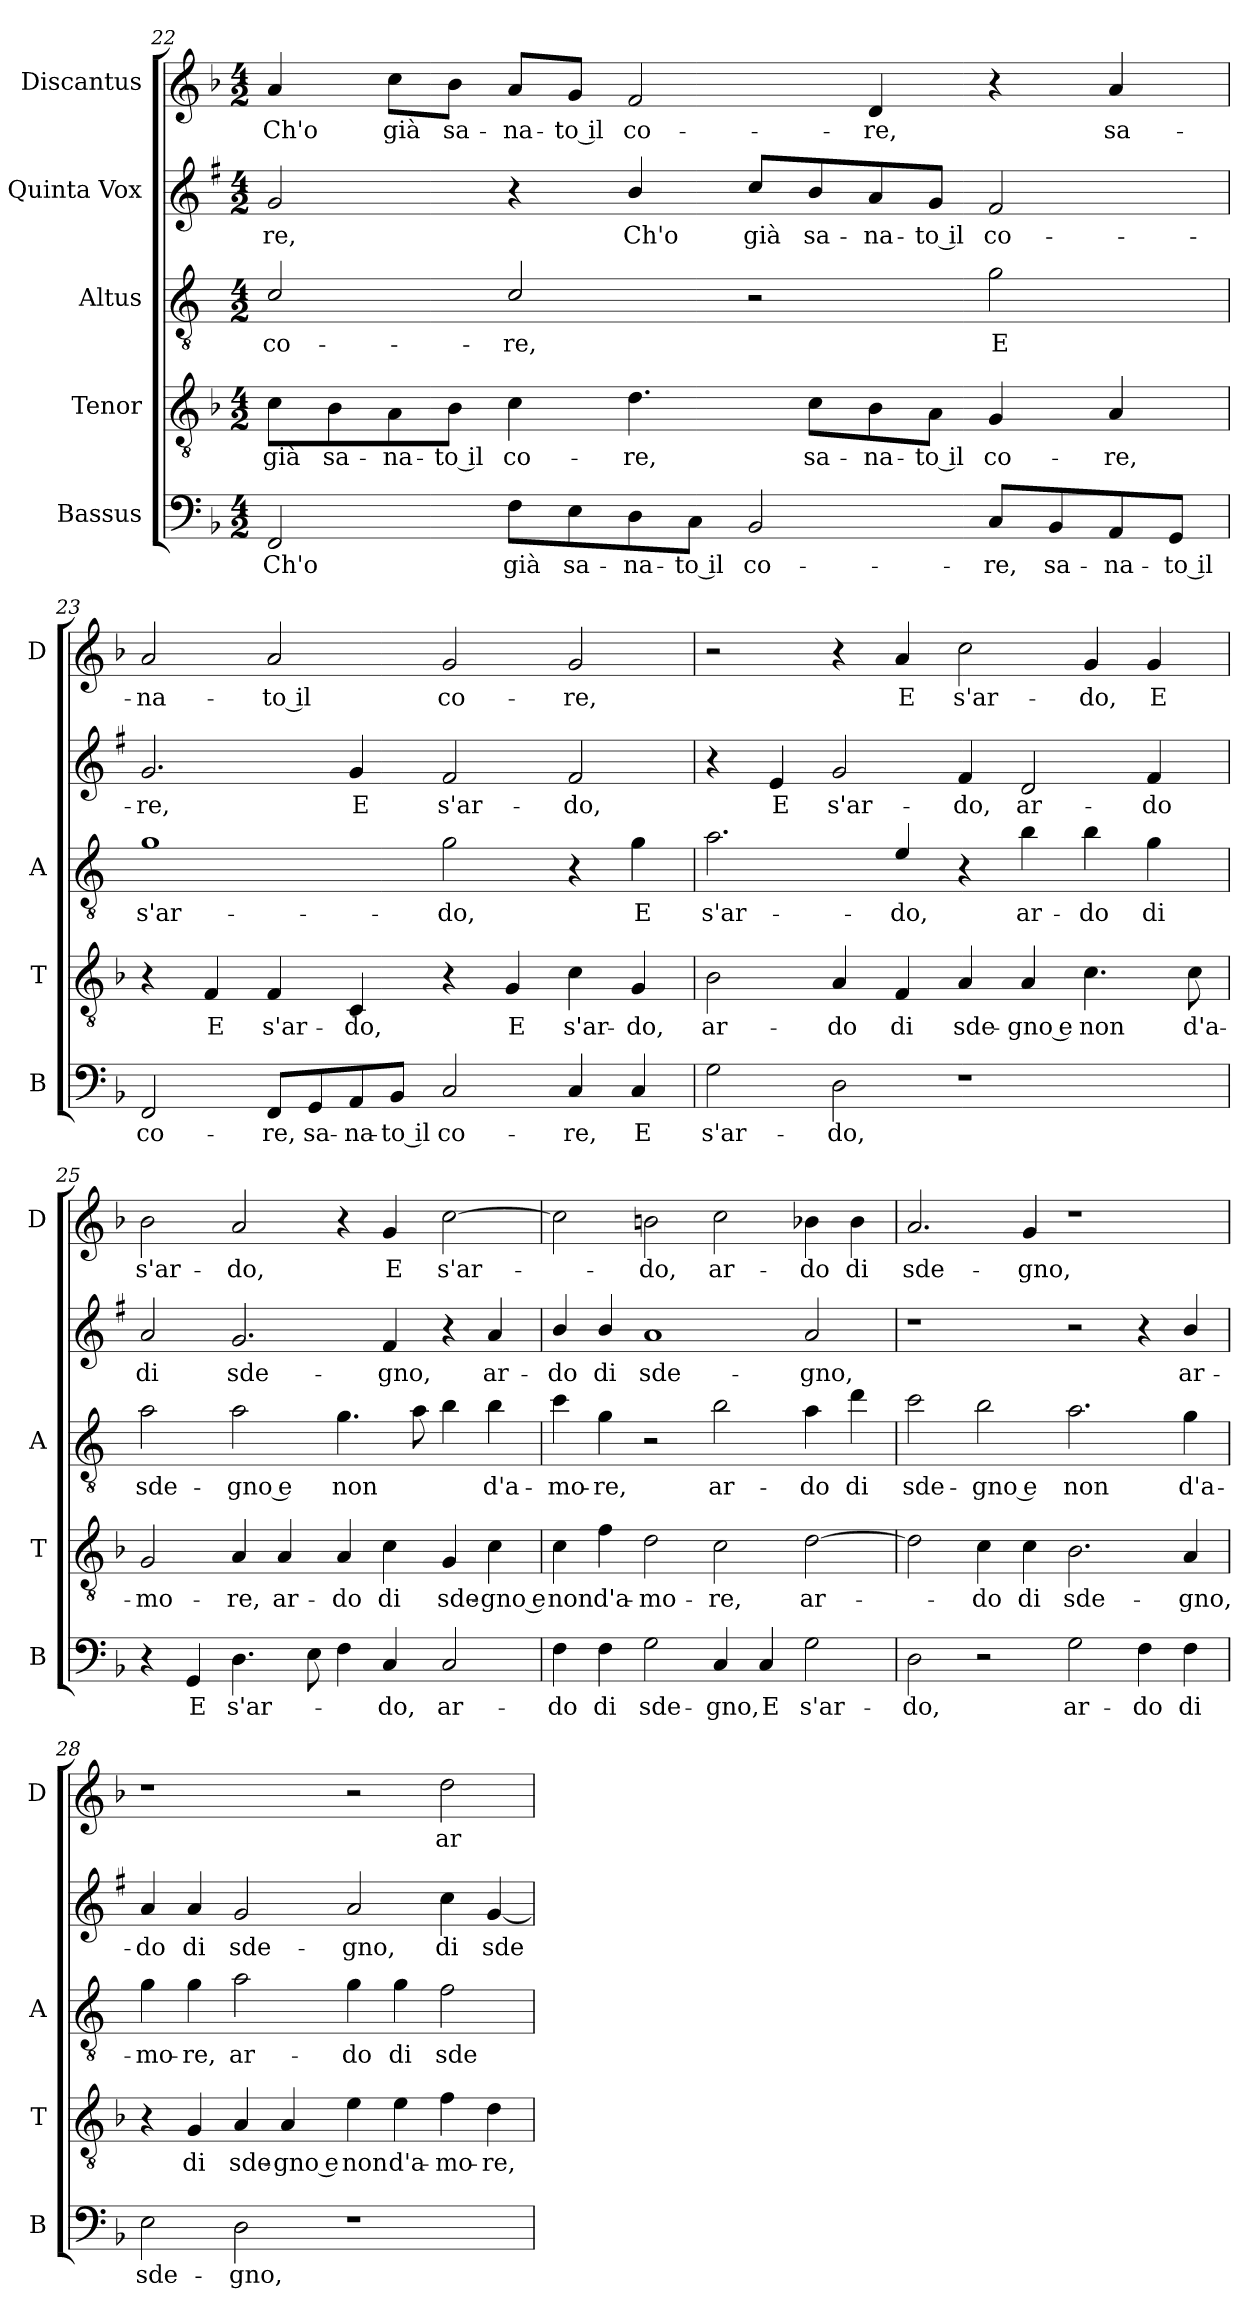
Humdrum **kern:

**kern	**text	**kern	**text	**kern	**text	**kern	**text	**kern	**text
*part5	*part5	*part4	*part4	*part3	*part3	*part2	*part2	*part1	*part1
*staff5	*staff5	*staff4	*staff4	*staff3	*staff3	*staff2	*staff2	*staff1	*staff1
*I"Bassus	*	*I"Tenor	*	*I"Altus	*	*I"Quinta Vox	*	*I"Discantus	*
*I'B	*	*I'T	*	*I'A	*	*	*	*I'D	*
*clefF4	*	*clefGv2	*	*clefGv2	*	*clefG2	*	*clefG2	*
*	*	*	*	*ITrd4c7	*	*ITrd1c2	*	*	*
*k[b-]	*	*k[b-]	*	*k[b-]	*	*k[b-]	*	*k[b-]	*
*F:	*	*F:	*	*F:	*	*F:	*	*F:	*
*M4/2	*	*M4/2	*	*M4/2	*	*M4/2	*	*M4/2	*
=22	=22	=22	=22	=22	=22	=22	=22	=22	=22
!	!LO:LY:b	!	!LO:LY:b	!	!LO:LY:b	!	!LO:LY:b	!	!LO:LY:b
2FF/	Ch'o	8c\L	già	2F/	co-	2f/	-re,	4a/	Ch'o
!	!	!	!LO:LY:b	!	!	!	!	!	!
.	.	8B-\	sa-	.	.	.	.	.	.
!	!	!	!LO:LY:b	!	!	!	!	!	!LO:LY:b
.	.	8A\	-na-	.	.	.	.	8cc\L	già
!	!	!	!LO:LY:b	!	!	!	!	!	!LO:LY:b
.	.	8B-\J	-to il	.	.	.	.	8b-\J	sa-
!	!LO:LY:b	!	!LO:LY:b	!	!LO:LY:b	!	!	!	!LO:LY:b
8F\L	già	4c\	co-	2F/	-re,	4r	.	8a/L	-na-
!	!LO:LY:b	!	!	!	!	!	!	!	!LO:LY:b
8E\	sa-	.	.	.	.	.	.	8g/J	-to il
!	!LO:LY:b	!	!LO:LY:b	!	!	!	!LO:LY:b	!	!LO:LY:b
8D\	-na-	4.d\	-re,	.	.	4a/	Ch'o	2f/	co-
!	!LO:LY:b	!	!	!	!	!	!	!	!
8C\J	-to il	.	.	.	.	.	.	.	.
!	!LO:LY:b	!	!	!	!	!	!LO:LY:b	!	!
2BB-/	co-	.	.	2r	.	8b-/L	già	.	.
!	!	!	!LO:LY:b	!	!	!	!LO:LY:b	!	!
.	.	8c\L	sa-	.	.	8a/	sa-	.	.
!	!	!	!LO:LY:b	!	!	!	!LO:LY:b	!	!LO:LY:b
.	.	8B-\	-na-	.	.	8g/	-na-	4d/	-re,
!	!	!	!LO:LY:b	!	!	!	!LO:LY:b	!	!
.	.	8A\J	-to il	.	.	8f/J	-to il	.	.
!	!LO:LY:b	!	!LO:LY:b	!	!LO:LY:b	!	!LO:LY:b	!	!
8C/L	-re,	4G/	co-	2c\	E	2e/	co-	4r	.
!	!LO:LY:b	!	!	!	!	!	!	!	!
8BB-/	sa-	.	.	.	.	.	.	.	.
!	!LO:LY:b	!	!LO:LY:b	!	!	!	!	!	!LO:LY:b
8AA/	-na-	4A/	-re,	.	.	.	.	4a/	sa-
!	!LO:LY:b	!	!	!	!	!	!	!	!
8GG/J	-to il	.	.	.	.	.	.	.	.
=23	=23	=23	=23	=23	=23	=23	=23	=23	=23
!	!LO:LY:b	!	!	!	!LO:LY:b	!	!LO:LY:b	!	!LO:LY:b
2FF/	co-	4r	.	1c	s'ar-	2.f/	-re,	2a/	-na-
!	!	!	!LO:LY:b	!	!	!	!	!	!
.	.	4F/	E	.	.	.	.	.	.
!	!LO:LY:b	!	!LO:LY:b	!	!	!	!	!	!LO:LY:b
8FF/L	-re,	4F/	s'ar-	.	.	.	.	2a/	-to il
!	!LO:LY:b	!	!	!	!	!	!	!	!
8GG/	sa-	.	.	.	.	.	.	.	.
!	!LO:LY:b	!	!LO:LY:b	!	!	!	!LO:LY:b	!	!
8AA/	-na-	4C/	-do,	.	.	4f/	E	.	.
!	!LO:LY:b	!	!	!	!	!	!	!	!
8BB-/J	-to il	.	.	.	.	.	.	.	.
!	!LO:LY:b	!	!	!	!LO:LY:b	!	!LO:LY:b	!	!LO:LY:b
2C/	co-	4r	.	2c\	-do,	2e/	s'ar-	2g/	co-
!	!	!	!LO:LY:b	!	!	!	!	!	!
.	.	4G/	E	.	.	.	.	.	.
!	!LO:LY:b	!	!LO:LY:b	!	!	!	!LO:LY:b	!	!LO:LY:b
4C/	-re,	4c\	s'ar-	4r	.	2e/	-do,	2g/	-re,
!	!LO:LY:b	!	!LO:LY:b	!	!LO:LY:b	!	!	!	!
4C/	E	4G/	-do,	4c\	E	.	.	.	.
!!LO:PB:g=z
=24	=24	=24	=24	=24	=24	=24	=24	=24	=24
!	!LO:LY:b	!	!LO:LY:b	!	!LO:LY:b	!	!	!	!
2G\	s'ar-	2B-\	ar-	2.d\	s'ar-	4r	.	2r	.
!	!	!	!	!	!	!	!LO:LY:b	!	!
.	.	.	.	.	.	4d/	E	.	.
!	!LO:LY:b	!	!LO:LY:b	!	!	!	!LO:LY:b	!	!
2D\	-do,	4A/	-do	.	.	2f/	s'ar-	4r	.
!	!	!	!LO:LY:b	!	!LO:LY:b	!	!	!	!LO:LY:b
.	.	4F/	di	4A/	-do,	.	.	4a/	E
!	!	!	!LO:LY:b	!	!	!	!LO:LY:b	!	!LO:LY:b
1r	.	4A/	sde-	4r	.	4e/	-do,	2cc\	s'ar-
!	!	!	!LO:LY:b	!	!LO:LY:b	!	!LO:LY:b	!	!
.	.	4A/	-gno e	4e\	ar-	2c/	ar-	.	.
!	!	!	!LO:LY:b	!	!LO:LY:b	!	!	!	!LO:LY:b
.	.	4.c\	non	4e\	-do	.	.	4g/	-do,
!	!	!	!	!	!LO:LY:b	!	!LO:LY:b	!	!LO:LY:b
.	.	.	.	4c\	di	4e/	-do	4g/	E
!	!	!	!LO:LY:b	!	!	!	!	!	!
.	.	8c\	d'a-	.	.	.	.	.	.
=25	=25	=25	=25	=25	=25	=25	=25	=25	=25
!	!	!	!LO:LY:b	!	!LO:LY:b	!	!LO:LY:b	!	!LO:LY:b
4r	.	2G/	-mo-	2d\	sde-	2g/	di	2b-\	s'ar-
!	!LO:LY:b	!	!	!	!	!	!	!	!
4GG/	E	.	.	.	.	.	.	.	.
!	!LO:LY:b	!	!LO:LY:b	!	!LO:LY:b	!	!LO:LY:b	!	!LO:LY:b
4.D\	s'ar-	4A/	-re,	2d\	-gno e	2.f/	sde-	2a/	-do,
!	!	!	!LO:LY:b	!	!	!	!	!	!
.	.	4A/	ar-	.	.	.	.	.	.
8E\	.	.	.	.	.	.	.	.	.
!	!	!	!LO:LY:b	!	!LO:LY:b	!	!	!	!
4F\	.	4A/	-do	4.c\	non	.	.	4r	.
!	!LO:LY:b	!	!LO:LY:b	!	!	!	!LO:LY:b	!	!LO:LY:b
4C/	-do,	4c\	di	.	.	4e/	-gno,	4g/	E
.	.	.	.	8d\	.	.	.	.	.
!	!LO:LY:b	!	!LO:LY:b	!	!	!	!	!	!LO:LY:b
2C/	ar-	4G/	sde-	4e\	.	4r	.	[2cc\	s'ar-
!	!	!	!LO:LY:b	!	!LO:LY:b	!	!LO:LY:b	!	!
.	.	4c\	-gno e	4e\	d'a-	4g/	ar-	.	.
=26	=26	=26	=26	=26	=26	=26	=26	=26	=26
!	!LO:LY:b	!	!LO:LY:b	!	!LO:LY:b	!	!LO:LY:b	!	!
4F\	-do	4c\	non	4f\	-mo-	4a/	-do	2cc\]	.
!	!LO:LY:b	!	!LO:LY:b	!	!LO:LY:b	!	!LO:LY:b	!	!
4F\	di	4f\	d'a-	4c\	-re,	4a/	di	.	.
!	!LO:LY:b	!	!LO:LY:b	!	!	!	!LO:LY:b	!	!LO:LY:b
2G\	sde-	2d\	-mo-	2r	.	1g	sde-	2bn\	-do,
!	!LO:LY:b	!	!LO:LY:b	!	!LO:LY:b	!	!	!	!LO:LY:b
4C/	-gno,	2c\	-re,	2e\	ar-	.	.	2cc\	ar-
!	!LO:LY:b	!	!	!	!	!	!	!	!
4C/	E	.	.	.	.	.	.	.	.
!	!LO:LY:b	!	!LO:LY:b	!	!LO:LY:b	!	!LO:LY:b	!	!LO:LY:b
2G\	s'ar-	[2d\	ar-	4d\	-do	2g/	-gno,	4b-X\	-do
!	!	!	!	!	!LO:LY:b	!	!	!	!LO:LY:b
.	.	.	.	4g\	di	.	.	4b-\	di
=27	=27	=27	=27	=27	=27	=27	=27	=27	=27
!	!LO:LY:b	!	!	!	!LO:LY:b	!	!	!	!LO:LY:b
2D\	-do,	2d\]	.	2f\	sde-	1r	.	2.a/	sde-
!	!	!	!LO:LY:b	!	!LO:LY:b	!	!	!	!
2r	.	4c\	-do	2e\	-gno e	.	.	.	.
!	!	!	!LO:LY:b	!	!	!	!	!	!LO:LY:b
.	.	4c\	di	.	.	.	.	4g/	-gno,
!	!LO:LY:b	!	!LO:LY:b	!	!LO:LY:b	!	!	!	!
2G\	ar-	2.B-\	sde-	2.d\	non	2r	.	1r	.
!	!LO:LY:b	!	!	!	!	!	!	!	!
4F\	-do	.	.	.	.	4r	.	.	.
!	!LO:LY:b	!	!LO:LY:b	!	!LO:LY:b	!	!LO:LY:b	!	!
4F\	di	4A/	-gno,	4c\	d'a-	4a/	ar-	.	.
!!LO:LB:g=z
=28	=28	=28	=28	=28	=28	=28	=28	=28	=28
!	!LO:LY:b	!	!	!	!LO:LY:b	!	!LO:LY:b	!	!
2E\	sde-	4r	.	4c\	-mo-	4g/	-do	1r	.
!	!	!	!LO:LY:b	!	!LO:LY:b	!	!LO:LY:b	!	!
.	.	4G/	di	4c\	-re,	4g/	di	.	.
!	!LO:LY:b	!	!LO:LY:b	!	!LO:LY:b	!	!LO:LY:b	!	!
2D\	-gno,	4A/	sde-	2d\	ar-	2f/	sde-	.	.
!	!	!	!LO:LY:b	!	!	!	!	!	!
.	.	4A/	-gno e	.	.	.	.	.	.
!	!	!	!LO:LY:b	!	!LO:LY:b	!	!LO:LY:b	!	!
1r	.	4e\	non	4c\	-do	2g/	-gno,	2r	.
!	!	!	!LO:LY:b	!	!LO:LY:b	!	!	!	!
.	.	4e\	d'a-	4c\	di	.	.	.	.
!	!	!	!LO:LY:b	!	!LO:LY:b	!	!LO:LY:b	!	!LO:LY:b
.	.	4f\	-mo-	2B-\	sde-	4b-\	di	2dd\	ar-
!	!	!	!LO:LY:b	!	!	!	!LO:LY:b	!	!
.	.	4d\	-re,	.	.	[4f/	sde-	.	.
=	=	=	=	=	=	=	=	=	=
*-	*-	*-	*-	*-	*-	*-	*-	*-	*-
